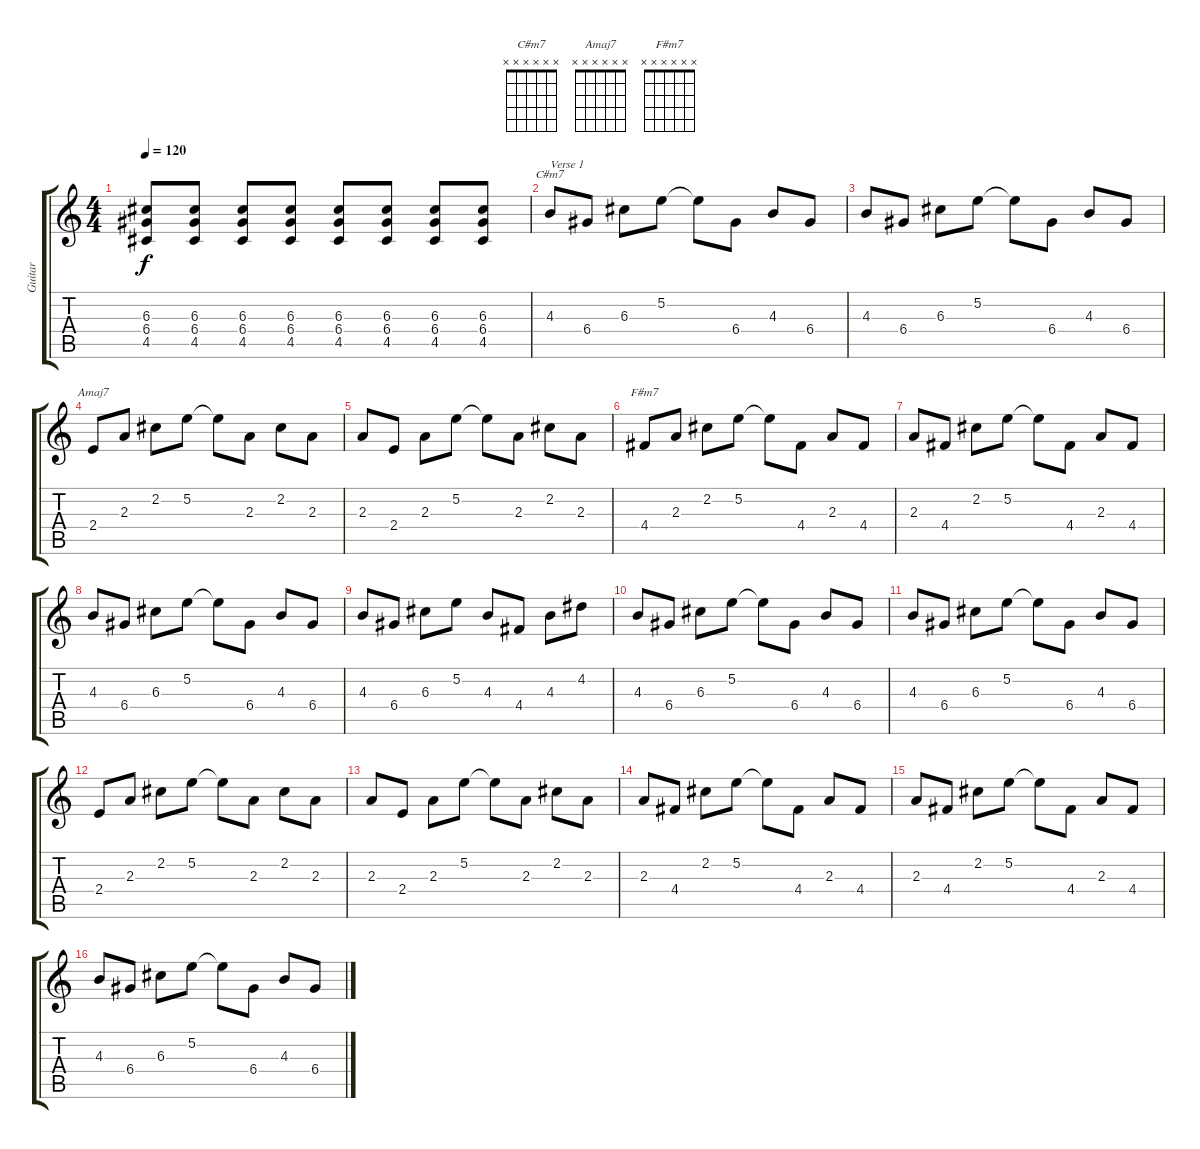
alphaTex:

\track ("Guitar" "Guitar") {instrument distortionguitar}
\staff {score tabs}
\tuning (E4 B3 G3 D3 A2 E2) {hide}
\chord ("C#m7" x x x x x x) {firstfret 0}
\chord ("Amaj7" x x x x x x) {firstfret 0}
\chord ("F#m7" x x x x x x) {firstfret 0}
\ts (4 4)
\tempo 120
\clef g2
\ks c
(6.3{t} 6.4{t} 4.5{t}).8{dy f} (6.3 6.4 4.5).8 (6.3 6.4 4.5).8 (6.3 6.4 4.5).8 (6.3 6.4 4.5).8 (6.3 6.4 4.5).8 (6.3 6.4 4.5).8 (6.3 6.4 4.5).8 |
4.3.8{ch "C#m7" txt "Verse 1" instrument electricguitarclean} 6.4.8 6.3.8 5.2.8 5.2{t}.8 6.4.8 4.3.8 6.4.8 |
4.3.8 6.4.8 6.3.8 5.2.8 5.2{t}.8 6.4.8 4.3.8 6.4.8 |
2.4.8{ch "Amaj7"} 2.3.8 2.2.8 5.2.8 5.2{t}.8 2.3.8 2.2.8 2.3.8 |
2.3.8 2.4.8 2.3.8 5.2.8 5.2{t}.8 2.3.8 2.2.8 2.3.8 |
4.4.8{ch "F#m7"} 2.3.8 2.2.8 5.2.8 5.2{t}.8 4.4.8 2.3.8 4.4.8 |
2.3.8 4.4.8 2.2.8 5.2.8 5.2{t}.8 4.4.8 2.3.8 4.4.8 |
4.3.8 6.4.8 6.3.8 5.2.8 5.2{t}.8 6.4.8 4.3.8 6.4.8 |
4.3.8 6.4.8 6.3.8 5.2.8 4.3.8 4.4.8 4.3.8 4.2.8 |
4.3.8 6.4.8 6.3.8 5.2.8 5.2{t}.8 6.4.8 4.3.8 6.4.8 |
4.3.8 6.4.8 6.3.8 5.2.8 5.2{t}.8 6.4.8 4.3.8 6.4.8 |
2.4.8 2.3.8 2.2.8 5.2.8 5.2{t}.8 2.3.8 2.2.8 2.3.8 |
2.3.8 2.4.8 2.3.8 5.2.8 5.2{t}.8 2.3.8 2.2.8 2.3.8 |
2.3.8 4.4.8 2.2.8 5.2.8 5.2{t}.8 4.4.8 2.3.8 4.4.8 |
2.3.8 4.4.8 2.2.8 5.2.8 5.2{t}.8 4.4.8 2.3.8 4.4.8 |
4.3.8 6.4.8 6.3.8 5.2.8 5.2{t}.8 6.4.8 4.3.8 6.4.8
